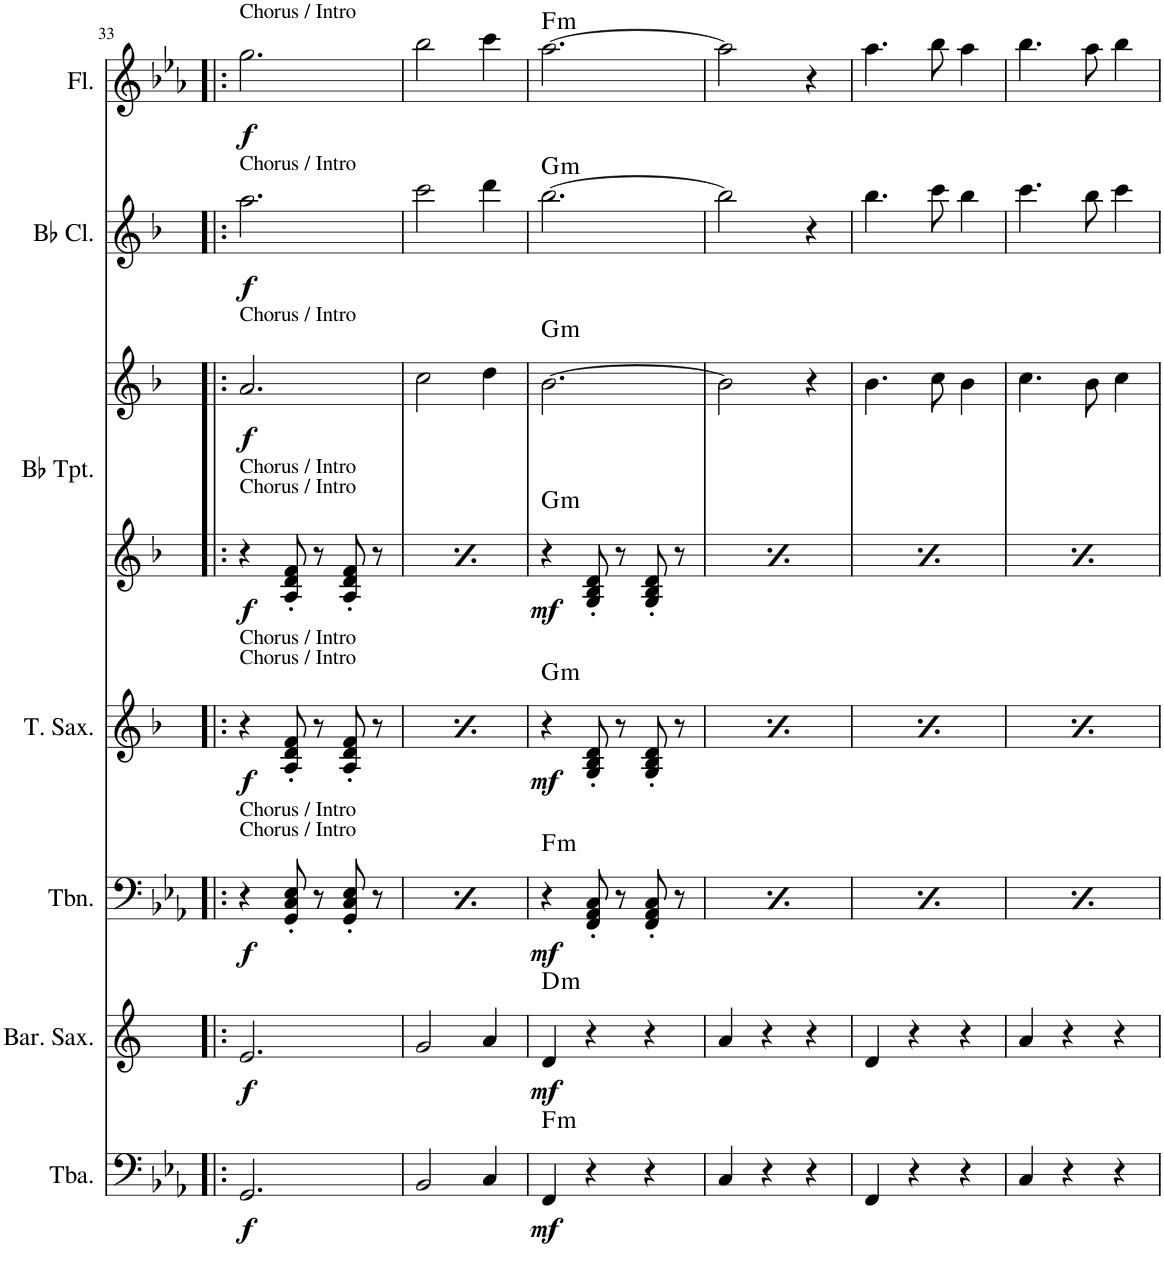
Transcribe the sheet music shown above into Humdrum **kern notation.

**kern	**dynam	**harte	**kern	**dynam	**harte	**kern	**dynam	**harte	**kern	**dynam	**harte	**kern	**kern	**dynam	**harte	**kern	**dynam	**harte	**kern	**dynam	**harte	**kern	**dynam	**harte	**kern	**dynam	**harte	**kern	**dynam	**harte	**kern	**dynam	**harte	**kern	**dynam	**harte
*part12	*part12	*part12	*part11	*part11	*part11	*part10	*part10	*part10	*part9	*part9	*part9	*part8	*part8	*part8	*part8	*part7	*part7	*part7	*part6	*part6	*part6	*part5	*part5	*part5	*part4	*part4	*part4	*part3	*part3	*part3	*part2	*part2	*part2	*part1	*part1	*part1
*staff13	*staff13	*	*staff12	*staff12	*	*staff11	*staff11	*	*staff10	*staff10	*	*staff9	*staff8	*staff8/9	*	*staff7	*staff7	*	*staff6	*staff6	*	*staff5	*staff5	*	*staff4	*staff4	*	*staff3	*staff3	*	*staff2	*staff2	*	*staff1	*staff1	*
*I"Tuba	*	*	*I"Baritone Saxophone	*	*	*I"Trombone	*	*	*I"Tenor Saxophone	*	*	*I"Bb Trumpet	*	*	*	*I"Bb Clarinet	*	*	*I"Flute	*	*	*I"Bass	*	*	*I"Baritone	*	*	*I"Tenor	*	*	*I"Alto	*	*	*I"Soprano	*	*
*I'Tba.	*	*	*I'Bar. Sax.	*	*	*I'Tbn.	*	*	*I'T. Sax.	*	*	*I'Bb Tpt.	*	*	*	*I'Bb Cl.	*	*	*I'Fl.	*	*	*I'B.	*	*	*I'Bar.	*	*	*I'T.	*	*	*I'A.	*	*	*I'S.	*	*
!!LO:PB:g=z
*clefF4	*	*	*clefG2	*	*	*clefF4	*	*	*clefG2	*	*	*clefG2	*clefG2	*	*	*clefG2	*	*	*clefG2	*	*	*clefF4	*	*	*clefF4	*	*	*clefGv2	*	*	*clefG2	*	*	*clefG2	*	*
*	*	*	*Trd12c21	*	*	*	*	*	*Trd8c14	*	*	*Trd1c2	*Trd1c2	*	*	*Trd1c2	*	*	*	*	*	*	*	*	*	*	*	*	*	*	*	*	*	*	*	*
*k[b-e-a-]	*	*	*k[]	*	*	*k[b-e-a-]	*	*	*k[b-]	*	*	*k[b-]	*k[b-]	*	*	*k[b-]	*	*	*k[b-e-a-]	*	*	*k[b-e-a-]	*	*	*k[b-e-a-]	*	*	*k[b-e-a-]	*	*	*k[b-e-a-]	*	*	*k[b-e-a-]	*	*
*M3/4	*	*	*M3/4	*	*	*M3/4	*	*	*M3/4	*	*	*M3/4	*M3/4	*	*	*M3/4	*	*	*M3/4	*	*	*M3/4	*	*	*M3/4	*	*	*M3/4	*	*	*M3/4	*	*	*M3/4	*	*
=33!|:	=33!|:	=33!|:	=33!|:	=33!|:	=33!|:	=33!|:	=33!|:	=33!|:	=33!|:	=33!|:	=33!|:	=33!|:	=33!|:	=33!|:	=33!|:	=33!|:	=33!|:	=33!|:	=33!|:	=33!|:	=33!|:	=33!|:	=33!|:	=33!|:	=33!|:	=33!|:	=33!|:	=33!|:	=33!|:	=33!|:	=33!|:	=33!|:	=33!|:	=33!|:	=33!|:	=33!|:
!	!	!	!	!	!	!	!	!	!	!	!	!	!	!	!	!	!	!	!	!	!	!	!	!	!	!	!	!	!	!	!	!	!	!LO:TX:a:t=Chorus / Intro	!	!
!	!	!	!	!	!	!	!	!	!	!	!	!	!	!	!	!	!	!	!	!	!	!	!	!	!	!	!	!	!	!	!LO:TX:a:t=Chorus / Intro	!	!	!	!	!
!	!	!	!	!	!	!	!	!	!	!	!	!	!	!	!	!	!	!	!	!	!	!	!	!	!	!	!	!LO:TX:a:t=Chorus / Intro	!	!	!	!	!	!	!	!
!	!	!	!	!	!	!	!	!	!	!	!	!	!	!	!	!	!	!	!	!	!	!	!	!	!	!	!	!LO:TX:a:t=Chorus / Intro	!	!	!	!	!	!	!	!
!	!	!	!	!	!	!	!	!	!	!	!	!	!	!	!	!	!	!	!	!	!	!	!	!	!LO:TX:a:t=Chorus / Intro	!	!	!	!	!	!	!	!	!	!	!
!	!	!	!	!	!	!	!	!	!	!	!	!	!	!	!	!	!	!	!LO:TX:a:t=Chorus / Intro	!	!	!	!	!	!	!	!	!	!	!	!	!	!	!	!	!
!	!	!	!	!	!	!	!	!	!	!	!	!	!	!	!	!LO:TX:a:t=Chorus / Intro	!	!	!	!	!	!	!	!	!	!	!	!	!	!	!	!	!	!	!	!
!	!	!	!	!	!	!	!	!	!	!	!	!	!LO:TX:a:t=Chorus / Intro	!	!	!	!	!	!	!	!	!	!	!	!	!	!	!	!	!	!	!	!	!	!	!
!	!	!	!	!	!	!	!	!	!	!	!	!LO:TX:a:t=Chorus / Intro	!	!	!	!	!	!	!	!	!	!	!	!	!	!	!	!	!	!	!	!	!	!	!	!
!	!	!	!	!	!	!	!	!	!	!	!	!LO:TX:a:t=Chorus / Intro	!	!	!	!	!	!	!	!	!	!	!	!	!	!	!	!	!	!	!	!	!	!	!	!
!	!	!	!	!	!	!	!	!	!LO:TX:a:t=Chorus / Intro	!	!	!	!	!	!	!	!	!	!	!	!	!	!	!	!	!	!	!	!	!	!	!	!	!	!	!
!	!	!	!	!	!	!	!	!	!LO:TX:a:t=Chorus / Intro	!	!	!	!	!	!	!	!	!	!	!	!	!	!	!	!	!	!	!	!	!	!	!	!	!	!	!
!	!	!	!	!	!	!LO:TX:a:t=Chorus / Intro	!	!	!	!	!	!	!	!	!	!	!	!	!	!	!	!	!	!	!	!	!	!	!	!	!	!	!	!	!	!
!	!	!	!	!	!	!LO:TX:a:t=Chorus / Intro	!	!	!	!	!	!	!	!	!	!	!	!	!	!	!	!	!	!	!	!	!	!	!	!	!	!	!	!	!	!
!	!LO:DY:b	!	!	!LO:DY:b	!	!	!LO:DY:b	!	!	!LO:DY:b	!	!	!	!LO:DY:b=2	!	!	!	!	!	!	!	!	!	!	!	!	!	!	!	!	!	!	!	!	!	!
!	!	!	!	!	!	!	!	!	!	!	!	!	!	!LO:DY:n=1:b	!	!	!LO:DY:b	!	!	!LO:DY:b	!	!	!LO:DY:b	!	!	!	!	!	!LO:DY:b	!	!	!LO:DY:b	!	!	!LO:DY:b	!
2.GG/	f	.	2.e/	f	.	4r	f	.	4r	f	.	4r	2.a/	f f	.	2.aa\	f	.	2.gg\	f	.	2.GG	f	.	4r	.	.	4r	f	.	2.g	f	.	2.g	f	.
.	.	.	.	.	.	8GG/' 8C/' 8E-/'	.	.	8A/' 8d/' 8f/'	.	.	8A/' 8d/' 8f/'	.	.	.	.	.	.	.	.	.	.	.	.	8G' 8c' 8e-'	.	.	8G' 8c' 8e-'	.	.	.	.	.	.	.	.
.	.	.	.	.	.	8r	.	.	8r	.	.	8r	.	.	.	.	.	.	.	.	.	.	.	.	8r	.	.	8r	.	.	.	.	.	.	.	.
.	.	.	.	.	.	8GG/' 8C/' 8E-/'	.	.	8A/' 8d/' 8f/'	.	.	8A/' 8d/' 8f/'	.	.	.	.	.	.	.	.	.	.	.	.	8G' 8c' 8e-'	.	.	8G' 8c' 8e-'	.	.	.	.	.	.	.	.
.	.	.	.	.	.	8r	.	.	8r	.	.	8r	.	.	.	.	.	.	.	.	.	.	.	.	8r	.	.	8r	.	.	.	.	.	.	.	.
=34	=34	=34	=34	=34	=34	=34	=34	=34	=34	=34	=34	=34	=34	=34	=34	=34	=34	=34	=34	=34	=34	=34	=34	=34	=34	=34	=34	=34	=34	=34	=34	=34	=34	=34	=34	=34
!	!	!	!	!	!	!	!	!	!	!	!	!	!	!	!	!	!	!	!	!	!	!	!	!	!	!	!	!LO:TX:a:t=Chorus / Intro	!	!	!	!	!	!	!	!
!	!	!	!	!	!	!	!	!	!	!	!	!	!	!	!	!	!	!	!	!	!	!	!	!	!	!	!	!LO:TX:a:t=Chorus / Intro	!	!	!	!	!	!	!	!
!	!	!	!	!	!	!	!	!	!	!	!	!	!	!	!	!	!	!	!	!	!	!	!	!	!LO:TX:a:t=Chorus / Intro	!	!	!	!	!	!	!	!	!	!	!
!	!	!	!	!	!	!	!	!	!	!	!	!LO:TX:a:t=Chorus / Intro	!	!	!	!	!	!	!	!	!	!	!	!	!	!	!	!	!	!	!	!	!	!	!	!
!	!	!	!	!	!	!	!	!	!	!	!	!LO:TX:a:t=Chorus / Intro	!	!	!	!	!	!	!	!	!	!	!	!	!	!	!	!	!	!	!	!	!	!	!	!
!	!	!	!	!	!	!	!	!	!LO:TX:a:t=Chorus / Intro	!	!	!	!	!	!	!	!	!	!	!	!	!	!	!	!	!	!	!	!	!	!	!	!	!	!	!
!	!	!	!	!	!	!	!	!	!LO:TX:a:t=Chorus / Intro	!	!	!	!	!	!	!	!	!	!	!	!	!	!	!	!	!	!	!	!	!	!	!	!	!	!	!
!	!	!	!	!	!	!LO:TX:a:t=Chorus / Intro	!	!	!	!	!	!	!	!	!	!	!	!	!	!	!	!	!	!	!	!	!	!	!	!	!	!	!	!	!	!
!	!	!	!	!	!	!LO:TX:a:t=Chorus / Intro	!	!	!	!	!	!	!	!	!	!	!	!	!	!	!	!	!	!	!	!	!	!	!	!	!	!	!	!	!	!
!	!	!	!	!	!	!	!LO:DY:b	!	!	!LO:DY:b	!	!	!	!LO:DY:b=2	!	!	!	!	!	!	!	!	!	!	!	!	!	!	!LO:DY:b	!	!	!	!	!	!	!
2BB-/	.	.	2g/	.	.	4r	f	.	4r	f	.	4r	2cc\	f	.	2ccc\	.	.	2bb-\	.	.	2BB-	.	.	4r	.	.	4r	f	.	2b-	.	.	2b-	.	.
.	.	.	.	.	.	8GG/' 8C/' 8E-/'	.	.	8A/' 8d/' 8f/'	.	.	8A/' 8d/' 8f/'	.	.	.	.	.	.	.	.	.	.	.	.	8G' 8c' 8e-'	.	.	8G' 8c' 8e-'	.	.	.	.	.	.	.	.
.	.	.	.	.	.	8r	.	.	8r	.	.	8r	.	.	.	.	.	.	.	.	.	.	.	.	8r	.	.	8r	.	.	.	.	.	.	.	.
4C/	.	.	4a/	.	.	8GG/' 8C/' 8E-/'	.	.	8A/' 8d/' 8f/'	.	.	8A/' 8d/' 8f/'	4dd\	.	.	4ddd\	.	.	4ccc\	.	.	4C	.	.	8G' 8c' 8e-'	.	.	8G' 8c' 8e-'	.	.	4cc	.	.	4cc	.	.
.	.	.	.	.	.	8r	.	.	8r	.	.	8r	.	.	.	.	.	.	.	.	.	.	.	.	8r	.	.	8r	.	.	.	.	.	.	.	.
=35	=35	=35	=35	=35	=35	=35	=35	=35	=35	=35	=35	=35	=35	=35	=35	=35	=35	=35	=35	=35	=35	=35	=35	=35	=35	=35	=35	=35	=35	=35	=35	=35	=35	=35	=35	=35
!	!LO:DY:b	!LO:H:kt=m	!	!LO:DY:b	!LO:H:kt=m	!	!LO:DY:b	!LO:H:kt=m	!	!LO:DY:b	!LO:H:kt=m	!	!	!LO:DY:b=2	!LO:H:n=1:kt=m	!	!	!	!	!	!	!	!LO:DY:b	!	!	!LO:DY:b	!	!	!LO:DY:b	!	!	!	!	!	!	!
!	!	!	!	!	!	!	!	!	!	!	!	!	!	!	!LO:H:n=2:kt=m	!	!	!LO:H:kt=m	!	!	!LO:H:kt=m	!	!	!LO:H:kt=m	!	!	!LO:H:kt=m	!	!	!LO:H:kt=m	!	!	!LO:H:kt=m	!	!	!LO:H:kt=m
4FF/	mf	F:min	4d/	mf	D:min	4r	mf	F:min	4r	mf	G:min	4r	[2.b-\	mf	G:min G:min	[2.bb-\	.	G:min	[2.aa-\	.	F:min	4FF	mf	F:min	4r	mf	F:min	4r	mf	F:min	[2.a-	.	F:min	[2.a-	.	F:min
4r	.	.	4r	.	.	8FF/' 8AA-/' 8C/'	.	.	8G/' 8B-/' 8d/'	.	.	8G/' 8B-/' 8d/'	.	.	.	.	.	.	.	.	.	4r	.	.	8F' 8A-' 8c'	.	.	8F' 8A-' 8c'	.	.	.	.	.	.	.	.
.	.	.	.	.	.	8r	.	.	8r	.	.	8r	.	.	.	.	.	.	.	.	.	.	.	.	8r	.	.	8r	.	.	.	.	.	.	.	.
4r	.	.	4r	.	.	8FF/' 8AA-/' 8C/'	.	.	8G/' 8B-/' 8d/'	.	.	8G/' 8B-/' 8d/'	.	.	.	.	.	.	.	.	.	4r	.	.	8F' 8A-' 8c'	.	.	8F' 8A-' 8c'	.	.	.	.	.	.	.	.
.	.	.	.	.	.	8r	.	.	8r	.	.	8r	.	.	.	.	.	.	.	.	.	.	.	.	8r	.	.	8r	.	.	.	.	.	.	.	.
=36	=36	=36	=36	=36	=36	=36	=36	=36	=36	=36	=36	=36	=36	=36	=36	=36	=36	=36	=36	=36	=36	=36	=36	=36	=36	=36	=36	=36	=36	=36	=36	=36	=36	=36	=36	=36
!	!	!	!	!	!	!	!LO:DY:b	!LO:H:kt=m	!	!LO:DY:b	!LO:H:kt=m	!	!	!LO:DY:b=2	!LO:H:kt=m	!	!	!	!	!	!	!	!	!	!	!LO:DY:b	!LO:H:kt=m	!	!LO:DY:b	!LO:H:kt=m	!	!	!	!	!	!
4C/	.	.	4a/	.	.	4r	mf	F:min	4r	mf	G:min	4r	2b-\]	mf	G:min	2bb-\]	.	.	2aa-\]	.	.	4C	.	.	4r	mf	F:min	4r	mf	F:min	2a-]	.	.	2a-]	.	.
4r	.	.	4r	.	.	8FF/' 8AA-/' 8C/'	.	.	8G/' 8B-/' 8d/'	.	.	8G/' 8B-/' 8d/'	.	.	.	.	.	.	.	.	.	4r	.	.	8F' 8A-' 8c'	.	.	8F' 8A-' 8c'	.	.	.	.	.	.	.	.
.	.	.	.	.	.	8r	.	.	8r	.	.	8r	.	.	.	.	.	.	.	.	.	.	.	.	8r	.	.	8r	.	.	.	.	.	.	.	.
4r	.	.	4r	.	.	8FF/' 8AA-/' 8C/'	.	.	8G/' 8B-/' 8d/'	.	.	8G/' 8B-/' 8d/'	4r	.	.	4r	.	.	4r	.	.	4r	.	.	8F' 8A-' 8c'	.	.	8F' 8A-' 8c'	.	.	4r	.	.	4r	.	.
.	.	.	.	.	.	8r	.	.	8r	.	.	8r	.	.	.	.	.	.	.	.	.	.	.	.	8r	.	.	8r	.	.	.	.	.	.	.	.
=37	=37	=37	=37	=37	=37	=37	=37	=37	=37	=37	=37	=37	=37	=37	=37	=37	=37	=37	=37	=37	=37	=37	=37	=37	=37	=37	=37	=37	=37	=37	=37	=37	=37	=37	=37	=37
!	!	!	!	!	!	!	!LO:DY:b	!LO:H:kt=m	!	!LO:DY:b	!LO:H:kt=m	!	!	!LO:DY:b=2	!LO:H:kt=m	!	!	!	!	!	!	!	!	!	!	!LO:DY:b	!LO:H:kt=m	!	!LO:DY:b	!LO:H:kt=m	!	!	!	!	!	!
4FF/	.	.	4d/	.	.	4r	mf	F:min	4r	mf	G:min	4r	4.b-\	mf	G:min	4.bb-\	.	.	4.aa-\	.	.	4FF	.	.	4r	mf	F:min	4r	mf	F:min	4.a-	.	.	4.a-	.	.
4r	.	.	4r	.	.	8FF/' 8AA-/' 8C/'	.	.	8G/' 8B-/' 8d/'	.	.	8G/' 8B-/' 8d/'	.	.	.	.	.	.	.	.	.	4r	.	.	8F' 8A-' 8c'	.	.	8F' 8A-' 8c'	.	.	.	.	.	.	.	.
.	.	.	.	.	.	8r	.	.	8r	.	.	8r	8cc\	.	.	8ccc\	.	.	8bb-\	.	.	.	.	.	8r	.	.	8r	.	.	8b-	.	.	8b-	.	.
4r	.	.	4r	.	.	8FF/' 8AA-/' 8C/'	.	.	8G/' 8B-/' 8d/'	.	.	8G/' 8B-/' 8d/'	4b-\	.	.	4bb-\	.	.	4aa-\	.	.	4r	.	.	8F' 8A-' 8c'	.	.	8F' 8A-' 8c'	.	.	4a-	.	.	4a-	.	.
.	.	.	.	.	.	8r	.	.	8r	.	.	8r	.	.	.	.	.	.	.	.	.	.	.	.	8r	.	.	8r	.	.	.	.	.	.	.	.
=38	=38	=38	=38	=38	=38	=38	=38	=38	=38	=38	=38	=38	=38	=38	=38	=38	=38	=38	=38	=38	=38	=38	=38	=38	=38	=38	=38	=38	=38	=38	=38	=38	=38	=38	=38	=38
!	!	!	!	!	!	!	!LO:DY:b	!LO:H:kt=m	!	!LO:DY:b	!LO:H:kt=m	!	!	!LO:DY:b=2	!LO:H:kt=m	!	!	!	!	!	!	!	!	!	!	!LO:DY:b	!LO:H:kt=m	!	!LO:DY:b	!LO:H:kt=m	!	!	!	!	!	!
4C/	.	.	4a/	.	.	4r	mf	F:min	4r	mf	G:min	4r	4.cc\	mf	G:min	4.ccc\	.	.	4.bb-\	.	.	4C	.	.	4r	mf	F:min	4r	mf	F:min	4.b-	.	.	4.b-	.	.
4r	.	.	4r	.	.	8FF/' 8AA-/' 8C/'	.	.	8G/' 8B-/' 8d/'	.	.	8G/' 8B-/' 8d/'	.	.	.	.	.	.	.	.	.	4r	.	.	8F' 8A-' 8c'	.	.	8F' 8A-' 8c'	.	.	.	.	.	.	.	.
.	.	.	.	.	.	8r	.	.	8r	.	.	8r	8b-\	.	.	8bb-\	.	.	8aa-\	.	.	.	.	.	8r	.	.	8r	.	.	8a-	.	.	8a-	.	.
4r	.	.	4r	.	.	8FF/' 8AA-/' 8C/'	.	.	8G/' 8B-/' 8d/'	.	.	8G/' 8B-/' 8d/'	4cc\	.	.	4ccc\	.	.	4bb-\	.	.	4r	.	.	8F' 8A-' 8c'	.	.	8F' 8A-' 8c'	.	.	4b-	.	.	4b-	.	.
.	.	.	.	.	.	8r	.	.	8r	.	.	8r	.	.	.	.	.	.	.	.	.	.	.	.	8r	.	.	8r	.	.	.	.	.	.	.	.
=	=	=	=	=	=	=	=	=	=	=	=	=	=	=	=	=	=	=	=	=	=	=	=	=	=	=	=	=	=	=	=	=	=	=	=	=
*-	*-	*-	*-	*-	*-	*-	*-	*-	*-	*-	*-	*-	*-	*-	*-	*-	*-	*-	*-	*-	*-	*-	*-	*-	*-	*-	*-	*-	*-	*-	*-	*-	*-	*-	*-	*-
